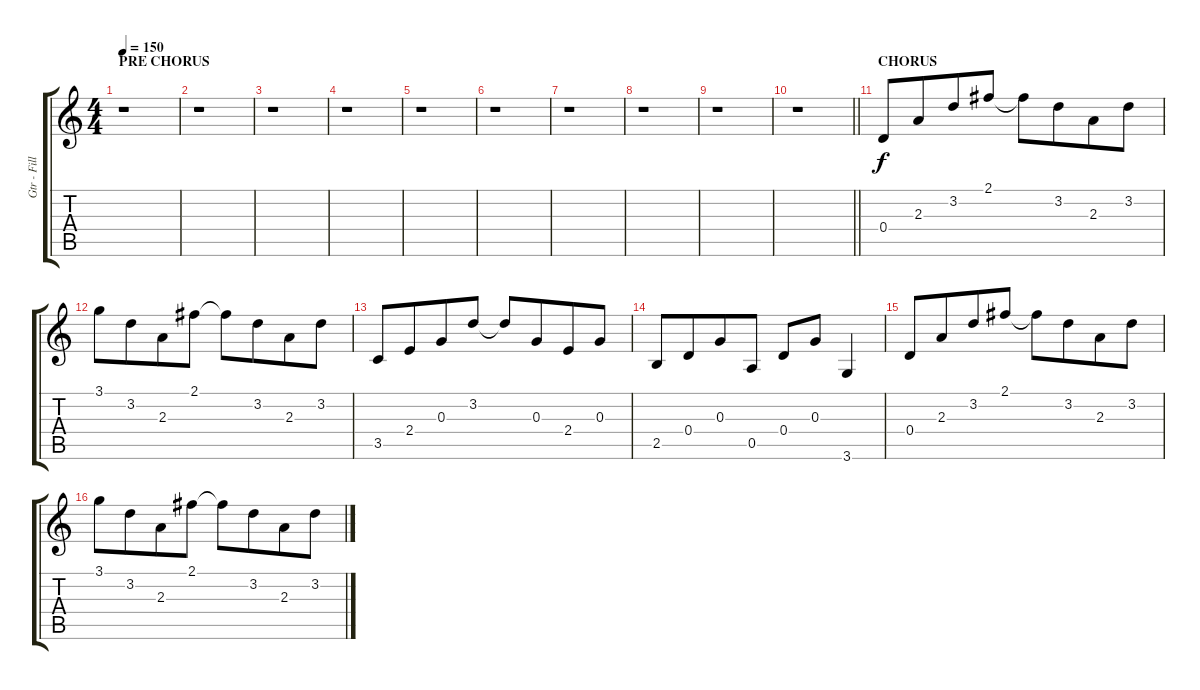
\track ("Gtr - Fills 1" "Gtr - Fill") {instrument overdrivenguitar}
\staff {score tabs}
\tuning (E4 B3 G3 D3 A2 E2) {hide}
\ts (4 4)
\section ("" "PRE CHORUS")
\tempo 150
\clef g2
\ks c
r.1{dy f} |
r.1 |
r.1 |
r.1 |
r.1 |
r.1 |
r.1 |
r.1 |
r.1 |
\barLineRight lightlight
r.1 |
\section ("" "CHORUS")
0.4.8 2.3.8{beam merge} 3.2.8 2.1.8{beam split} 2.1{t}.8 3.2.8{beam merge} 2.3.8 3.2.8 |
3.1.8 3.2.8{beam merge} 2.3.8 2.1.8{beam split} 2.1{t}.8 3.2.8{beam merge} 2.3.8 3.2.8 |
3.5.8 2.4.8{beam merge} 0.3.8 3.2.8{beam split} 3.2{t}.8 0.3.8{beam merge} 2.4.8 0.3.8 |
2.5.8 0.4.8{beam merge} 0.3.8 0.5.8 0.4.8 0.3.8 3.6.4 |
0.4.8 2.3.8{beam merge} 3.2.8 2.1.8{beam split} 2.1{t}.8 3.2.8{beam merge} 2.3.8 3.2.8 |
3.1.8 3.2.8{beam merge} 2.3.8 2.1.8{beam split} 2.1{t}.8 3.2.8{beam merge} 2.3.8 3.2.8
